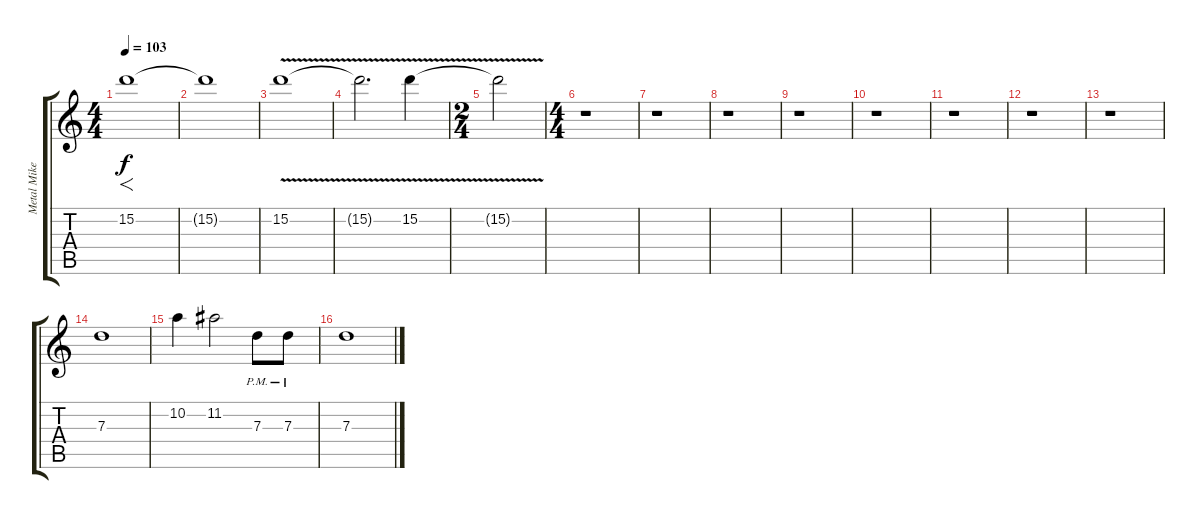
\track ("Metal Mike" "Metal Mike") {instrument distortionguitar}
\staff {score tabs}
\tuning (E4 B3 G3 D3 A2 D2) {hide}
\ts (4 4)
\tempo 103
\clef g2
\ks c
15.2.1{f dy f volume 8 instrument distortionguitar} |
15.2{t}.1 |
15.2{v}.1 |
15.2{t}.2{d} 15.2{v}.4 |
\ts (2 4)
15.2{t}.2 |
\ts (4 4)
r.1 |
r.1 |
r.1 |
r.1 |
r.1 |
r.1 |
r.1 |
r.1 |
7.3.1{volume 10} |
10.2.4 11.2.2 7.3{pm}.8 7.3{pm}.8 |
7.3.1
